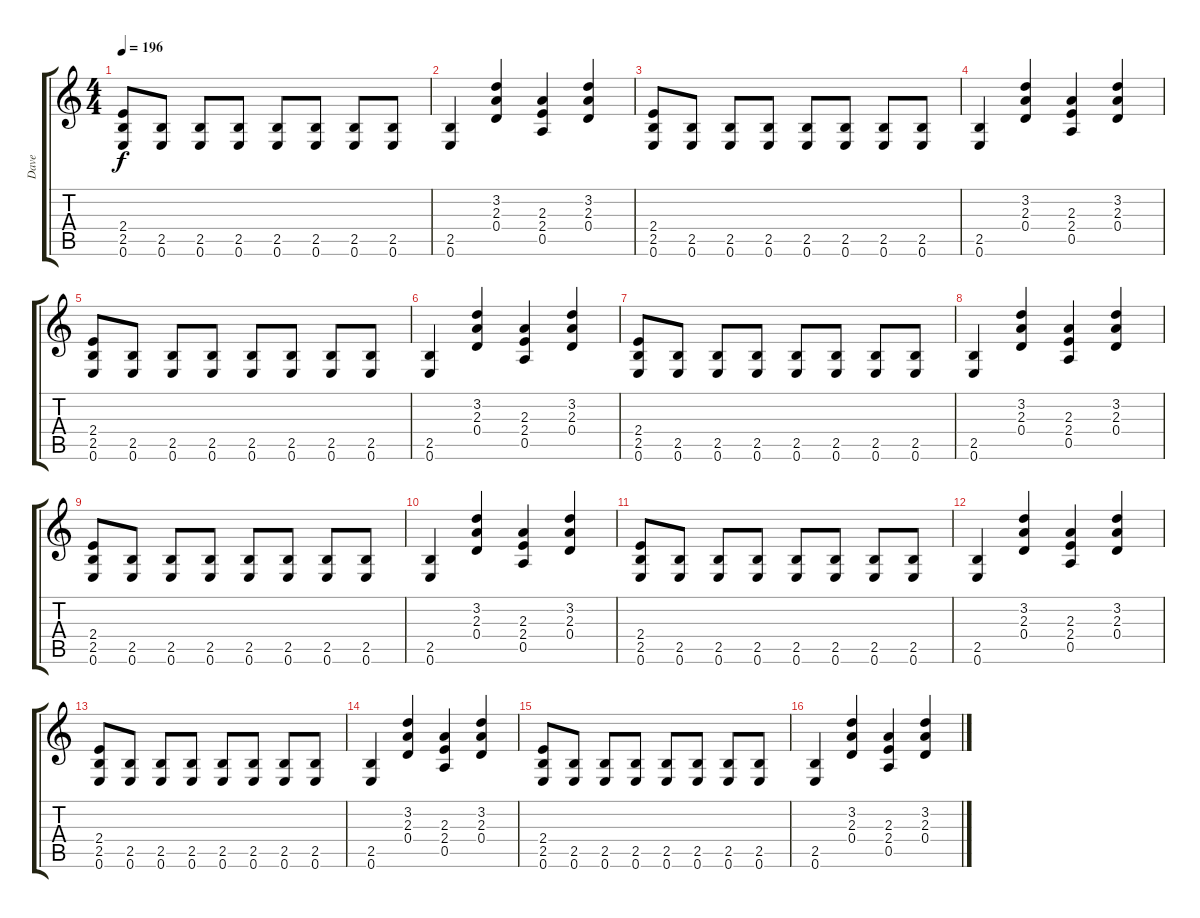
\track ("Dave" "Dave") {instrument distortionguitar}
\staff {score tabs}
\tuning (E4 B3 G3 D3 A2 E2) {hide}
\ts (4 4)
\tempo 196
\clef g2
\ks c
(2.4 2.5 0.6).8{dy f} (2.5 0.6).8 (2.5 0.6).8 (2.5 0.6).8 (2.5 0.6).8 (2.5 0.6).8 (2.5 0.6).8 (2.5 0.6).8 |
(2.5 0.6).4 (3.2 2.3 0.4).4 (2.3 2.4 0.5).4 (3.2 2.3 0.4).4 |
(2.4 2.5 0.6).8 (2.5 0.6).8 (2.5 0.6).8 (2.5 0.6).8 (2.5 0.6).8 (2.5 0.6).8 (2.5 0.6).8 (2.5 0.6).8 |
(2.5 0.6).4 (3.2 2.3 0.4).4 (2.3 2.4 0.5).4 (3.2 2.3 0.4).4 |
(2.4 2.5 0.6).8 (2.5 0.6).8 (2.5 0.6).8 (2.5 0.6).8 (2.5 0.6).8 (2.5 0.6).8 (2.5 0.6).8 (2.5 0.6).8 |
(2.5 0.6).4 (3.2 2.3 0.4).4 (2.3 2.4 0.5).4 (3.2 2.3 0.4).4 |
(2.4 2.5 0.6).8 (2.5 0.6).8 (2.5 0.6).8 (2.5 0.6).8 (2.5 0.6).8 (2.5 0.6).8 (2.5 0.6).8 (2.5 0.6).8 |
(2.5 0.6).4 (3.2 2.3 0.4).4 (2.3 2.4 0.5).4 (3.2 2.3 0.4).4 |
(2.4 2.5 0.6).8 (2.5 0.6).8 (2.5 0.6).8 (2.5 0.6).8 (2.5 0.6).8 (2.5 0.6).8 (2.5 0.6).8 (2.5 0.6).8 |
(2.5 0.6).4 (3.2 2.3 0.4).4 (2.3 2.4 0.5).4 (3.2 2.3 0.4).4 |
(2.4 2.5 0.6).8 (2.5 0.6).8 (2.5 0.6).8 (2.5 0.6).8 (2.5 0.6).8 (2.5 0.6).8 (2.5 0.6).8 (2.5 0.6).8 |
(2.5 0.6).4 (3.2 2.3 0.4).4 (2.3 2.4 0.5).4 (3.2 2.3 0.4).4 |
(2.4 2.5 0.6).8 (2.5 0.6).8 (2.5 0.6).8 (2.5 0.6).8 (2.5 0.6).8 (2.5 0.6).8 (2.5 0.6).8 (2.5 0.6).8 |
(2.5 0.6).4 (3.2 2.3 0.4).4 (2.3 2.4 0.5).4 (3.2 2.3 0.4).4 |
(2.4 2.5 0.6).8 (2.5 0.6).8 (2.5 0.6).8 (2.5 0.6).8 (2.5 0.6).8 (2.5 0.6).8 (2.5 0.6).8 (2.5 0.6).8 |
(2.5 0.6).4 (3.2 2.3 0.4).4 (2.3 2.4 0.5).4 (3.2 2.3 0.4).4
